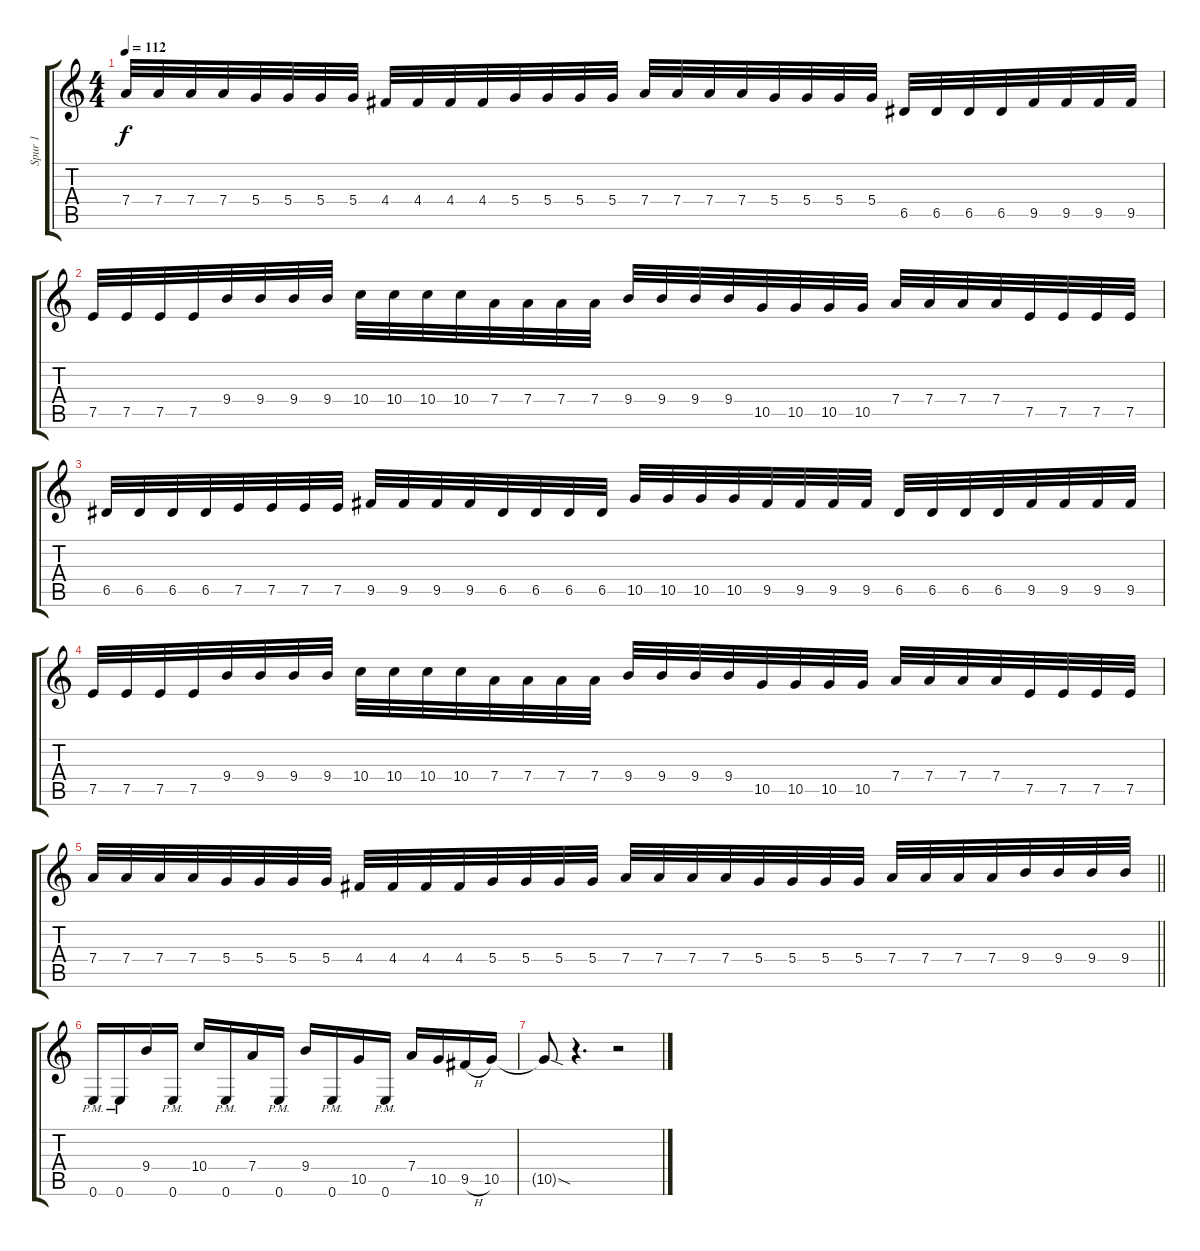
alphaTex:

\track ("Spur 1" "Spur 1") {instrument distortionguitar}
\staff {score tabs}
\tuning (E4 B3 G3 D3 A2 E2) {hide}
\ts (4 4)
\tempo 112
\clef g2
\ks c
7.4.32{dy f} 7.4.32 7.4.32 7.4.32 5.4.32 5.4.32 5.4.32 5.4.32 4.4.32 4.4.32 4.4.32 4.4.32 5.4.32 5.4.32 5.4.32 5.4.32 7.4.32 7.4.32 7.4.32 7.4.32 5.4.32 5.4.32 5.4.32 5.4.32 6.5.32 6.5.32 6.5.32 6.5.32 9.5.32 9.5.32 9.5.32 9.5.32 |
7.5.32 7.5.32 7.5.32 7.5.32 9.4.32 9.4.32 9.4.32 9.4.32 10.4.32 10.4.32 10.4.32 10.4.32 7.4.32 7.4.32 7.4.32 7.4.32 9.4.32 9.4.32 9.4.32 9.4.32 10.5.32 10.5.32 10.5.32 10.5.32 7.4.32 7.4.32 7.4.32 7.4.32 7.5.32 7.5.32 7.5.32 7.5.32 |
6.5.32 6.5.32 6.5.32 6.5.32 7.5.32 7.5.32 7.5.32 7.5.32 9.5.32 9.5.32 9.5.32 9.5.32 6.5.32 6.5.32 6.5.32 6.5.32 10.5.32 10.5.32 10.5.32 10.5.32 9.5.32 9.5.32 9.5.32 9.5.32 6.5.32 6.5.32 6.5.32 6.5.32 9.5.32 9.5.32 9.5.32 9.5.32 |
7.5.32 7.5.32 7.5.32 7.5.32 9.4.32 9.4.32 9.4.32 9.4.32 10.4.32 10.4.32 10.4.32 10.4.32 7.4.32 7.4.32 7.4.32 7.4.32 9.4.32 9.4.32 9.4.32 9.4.32 10.5.32 10.5.32 10.5.32 10.5.32 7.4.32 7.4.32 7.4.32 7.4.32 7.5.32 7.5.32 7.5.32 7.5.32 |
\barLineRight lightlight
7.4.32 7.4.32 7.4.32 7.4.32 5.4.32 5.4.32 5.4.32 5.4.32 4.4.32 4.4.32 4.4.32 4.4.32 5.4.32 5.4.32 5.4.32 5.4.32 7.4.32 7.4.32 7.4.32 7.4.32 5.4.32 5.4.32 5.4.32 5.4.32 7.4.32 7.4.32 7.4.32 7.4.32 9.4.32 9.4.32 9.4.32 9.4.32 |
0.6{pm}.16{balance 2} 0.6{pm}.16 9.4.16 0.6{pm}.16 10.4.16 0.6{pm}.16 7.4.16 0.6{pm}.16 9.4.16 0.6{pm}.16 10.5.16 0.6{pm}.16 7.4.16 10.5.16 9.5{h}.16 10.5.16 |
10.5{sod t}.8 r.4{d} r.2
